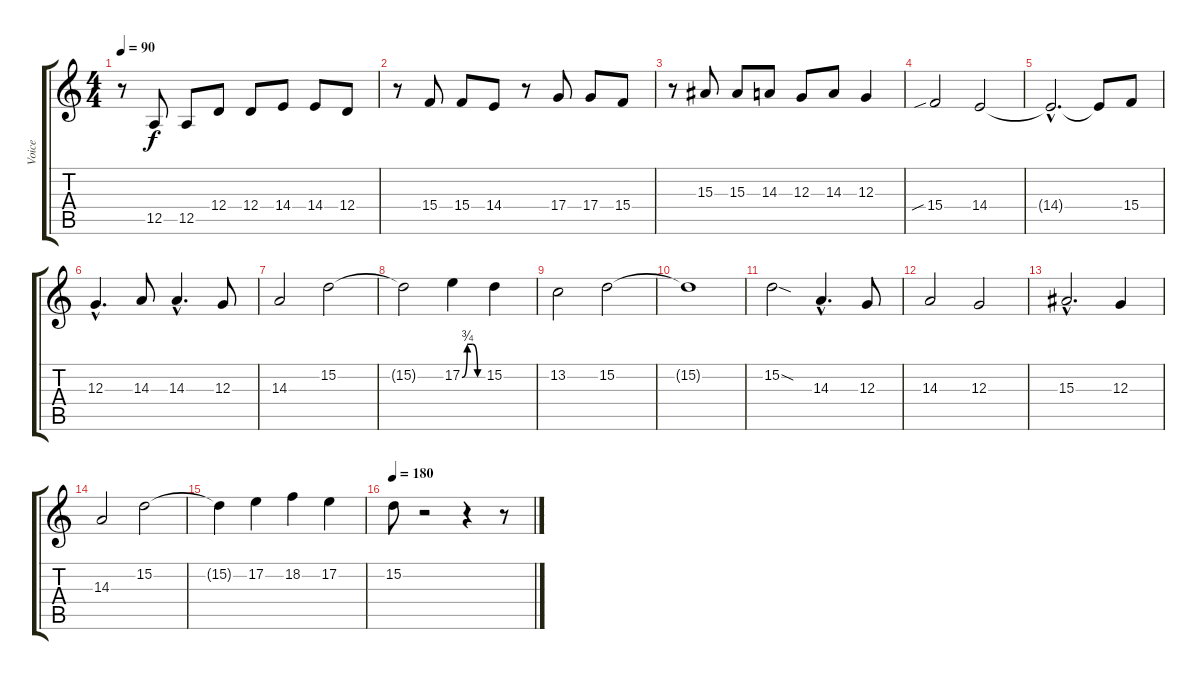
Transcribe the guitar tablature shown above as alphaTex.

\track ("Voice" "Voice") {instrument choiraahs}
\staff {score tabs}
\tuning (E4 B3 G3 D3 A2 E2) {hide}
\ts (4 4)
\tempo 90
\clef g2
\ks c
r.8{dy f} 12.5.8 12.5.8 12.4.8 12.4.8 14.4.8 14.4.8 12.4.8 |
r.8 15.4.8 15.4.8 14.4.8 r.8 17.4.8 17.4.8 15.4.8 |
r.8 15.3.8 15.3.8 14.3.8 12.3.8 14.3.8 12.3.4 |
15.4{sib}.2 14.4.2 |
14.4{hac t}.2{d} 14.4{t}.8 15.4.8 |
12.3{hac}.4{d} 14.3.8 14.3{hac}.4{d} 12.3.8 |
14.3.2 15.2.2 |
15.2{t}.2 17.2{be (custom 0 0 15 3 30 3 45 0 60 0)}.4 15.2.4 |
13.2.2 15.2.2 |
15.2{t}.1 |
15.2{sod}.2 14.3{hac}.4{d} 12.3.8 |
14.3.2 12.3.2 |
15.3{hac}.2{d} 12.3.4 |
14.3.2 15.2.2 |
15.2{t}.4 17.2.4 18.2.4 17.2.4 |
\tempo 180
15.2.8 r.2 r.4 r.8
